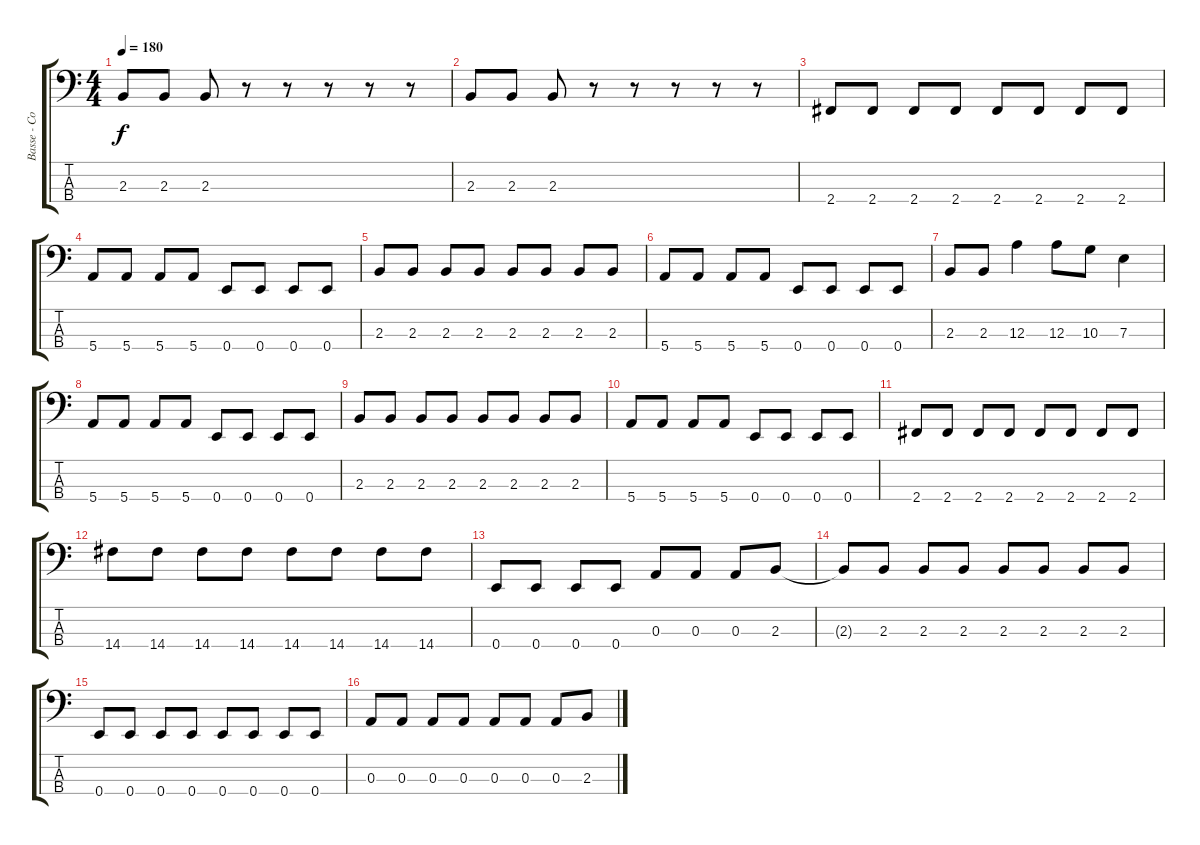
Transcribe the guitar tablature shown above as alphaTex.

\track ("Basse - Cone" "Basse - Co") {instrument electricbasspick}
\staff {score tabs}
\tuning (G2 D2 A1 E1) {hide}
\ts (4 4)
\tempo 180
\clef f4
\ks c
2.3.8{dy f} 2.3.8 2.3.8 r.8 r.8 r.8 r.8 r.8 |
2.3.8 2.3.8 2.3.8 r.8 r.8 r.8 r.8 r.8 |
2.4.8 2.4.8 2.4.8 2.4.8 2.4.8 2.4.8 2.4.8 2.4.8 |
5.4.8 5.4.8 5.4.8 5.4.8 0.4.8 0.4.8 0.4.8 0.4.8 |
2.3.8 2.3.8 2.3.8 2.3.8 2.3.8 2.3.8 2.3.8 2.3.8 |
5.4.8 5.4.8 5.4.8 5.4.8 0.4.8 0.4.8 0.4.8 0.4.8 |
2.3.8 2.3.8 12.3.4 12.3.8 10.3.8 7.3.4 |
5.4.8 5.4.8 5.4.8 5.4.8 0.4.8 0.4.8 0.4.8 0.4.8 |
2.3.8 2.3.8 2.3.8 2.3.8 2.3.8 2.3.8 2.3.8 2.3.8 |
5.4.8 5.4.8 5.4.8 5.4.8 0.4.8 0.4.8 0.4.8 0.4.8 |
2.4.8 2.4.8 2.4.8 2.4.8 2.4.8 2.4.8 2.4.8 2.4.8 |
14.4.8 14.4.8 14.4.8 14.4.8 14.4.8 14.4.8 14.4.8 14.4.8 |
0.4.8 0.4.8 0.4.8 0.4.8 0.3.8 0.3.8 0.3.8 2.3.8 |
2.3{t}.8 2.3.8 2.3.8 2.3.8 2.3.8 2.3.8 2.3.8 2.3.8 |
0.4.8 0.4.8 0.4.8 0.4.8 0.4.8 0.4.8 0.4.8 0.4.8 |
0.3.8 0.3.8 0.3.8 0.3.8 0.3.8 0.3.8 0.3.8 2.3.8
